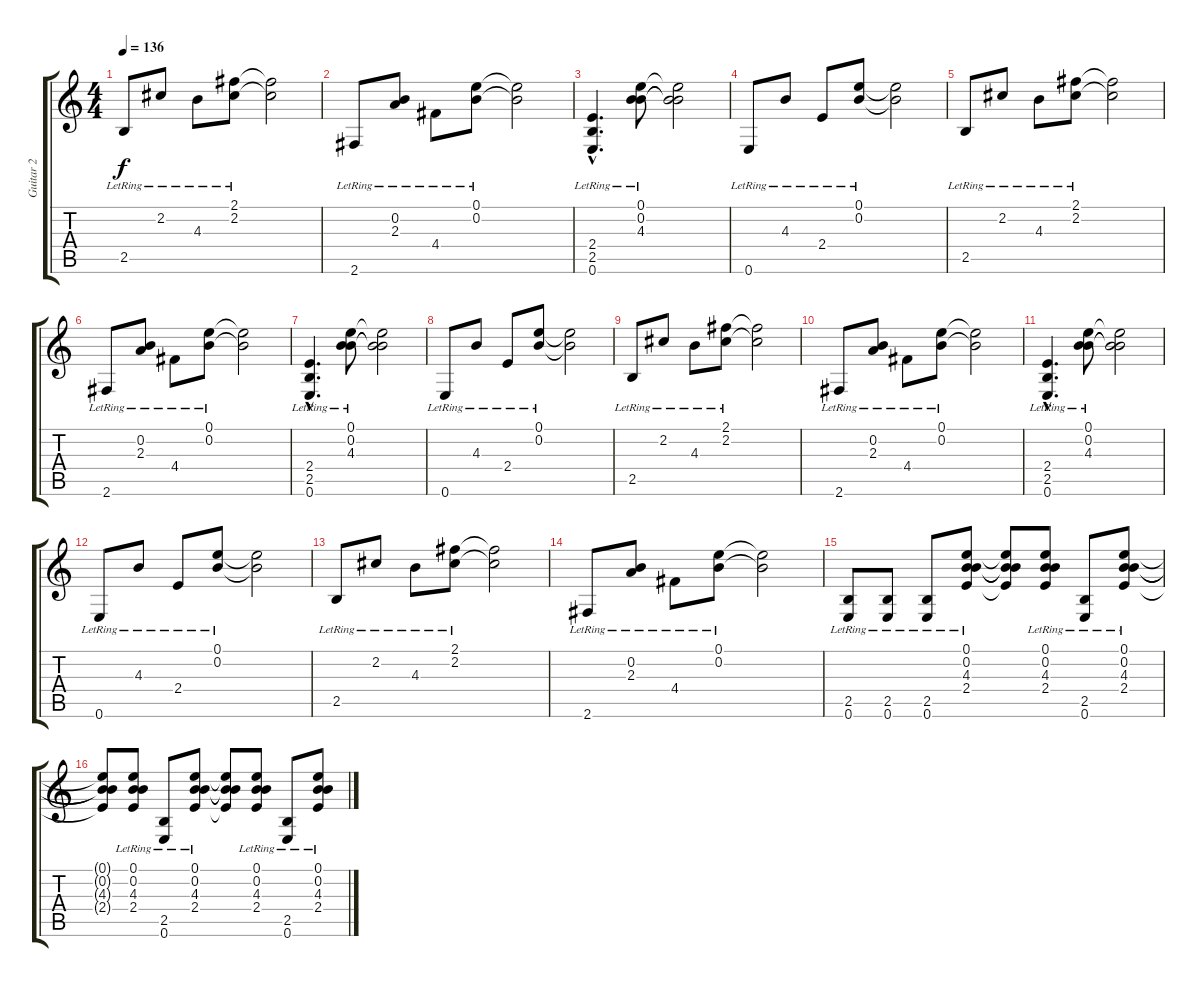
\track ("Guitar 2" "Guitar 2") {instrument distortionguitar}
\staff {score tabs}
\tuning (E4 B3 G3 D3 A2 E2) {hide}
\ts (4 4)
\tempo 136
\clef g2
\ks c
2.5{lr}.8{dy f volume 14} 2.2{lr}.8 4.3{lr}.8 (2.1{lr} 2.2{lr}).8 (2.1{t} 2.2{t}).2 |
2.6{lr}.8 (0.2{lr} 2.3{lr}).8 4.4{lr}.8 (0.1{lr} 0.2{lr}).8 (0.1{t} 0.2{t}).2 |
(2.4{hac lr} 2.5{hac lr} 0.6{hac lr}).4{d} (0.1{lr} 0.2{lr} 4.3{lr}).8 (0.1{t} 0.2{t} 4.3{t}).2 |
0.6{lr}.8 4.3{lr}.8 2.4{lr}.8 (0.1{lr} 0.2{lr}).8 (0.1{t} 0.2{t}).2 |
2.5{lr}.8{volume 14} 2.2{lr}.8 4.3{lr}.8 (2.1{lr} 2.2{lr}).8 (2.1{t} 2.2{t}).2 |
2.6{lr}.8 (0.2{lr} 2.3{lr}).8 4.4{lr}.8 (0.1{lr} 0.2{lr}).8 (0.1{t} 0.2{t}).2 |
(2.4{hac lr} 2.5{hac lr} 0.6{hac lr}).4{d} (0.1{lr} 0.2{lr} 4.3{lr}).8 (0.1{t} 0.2{t} 4.3{t}).2 |
0.6{lr}.8 4.3{lr}.8 2.4{lr}.8 (0.1{lr} 0.2{lr}).8 (0.1{t} 0.2{t}).2 |
2.5{lr}.8{volume 14} 2.2{lr}.8 4.3{lr}.8 (2.1{lr} 2.2{lr}).8 (2.1{t} 2.2{t}).2 |
2.6{lr}.8 (0.2{lr} 2.3{lr}).8 4.4{lr}.8 (0.1{lr} 0.2{lr}).8 (0.1{t} 0.2{t}).2 |
(2.4{hac lr} 2.5{hac lr} 0.6{hac lr}).4{d} (0.1{lr} 0.2{lr} 4.3{lr}).8 (0.1{t} 0.2{t} 4.3{t}).2 |
0.6{lr}.8 4.3{lr}.8 2.4{lr}.8 (0.1{lr} 0.2{lr}).8 (0.1{t} 0.2{t}).2 |
2.5{lr}.8{volume 14} 2.2{lr}.8 4.3{lr}.8 (2.1{lr} 2.2{lr}).8 (2.1{t} 2.2{t}).2 |
2.6{lr}.8 (0.2{lr} 2.3{lr}).8 4.4{lr}.8 (0.1{lr} 0.2{lr}).8 (0.1{t} 0.2{t}).2 |
(2.5{lr} 0.6{lr}).8{volume 12} (2.5{lr} 0.6{lr}).8 (2.5{lr} 0.6{lr}).8 (0.1{lr} 0.2{lr} 4.3{lr} 2.4{lr}).8 (0.1{t} 0.2{t} 4.3{t} 2.4{t}).8 (0.1{lr} 0.2{lr} 4.3{lr} 2.4{lr}).8 (2.5{lr} 0.6{lr}).8 (0.1{lr} 0.2{lr} 4.3{lr} 2.4{lr}).8 |
(0.1{t} 0.2{t} 4.3{t} 2.4{t}).8 (0.1{lr} 0.2{lr} 4.3{lr} 2.4{lr}).8 (2.5{lr} 0.6{lr}).8 (0.1{lr} 0.2{lr} 4.3{lr} 2.4{lr}).8 (0.1{t} 0.2{t} 4.3{t} 2.4{t}).8 (0.1{lr} 0.2{lr} 4.3{lr} 2.4{lr}).8 (2.5{lr} 0.6{lr}).8 (0.1{lr} 0.2{lr} 4.3{lr} 2.4{lr}).8
